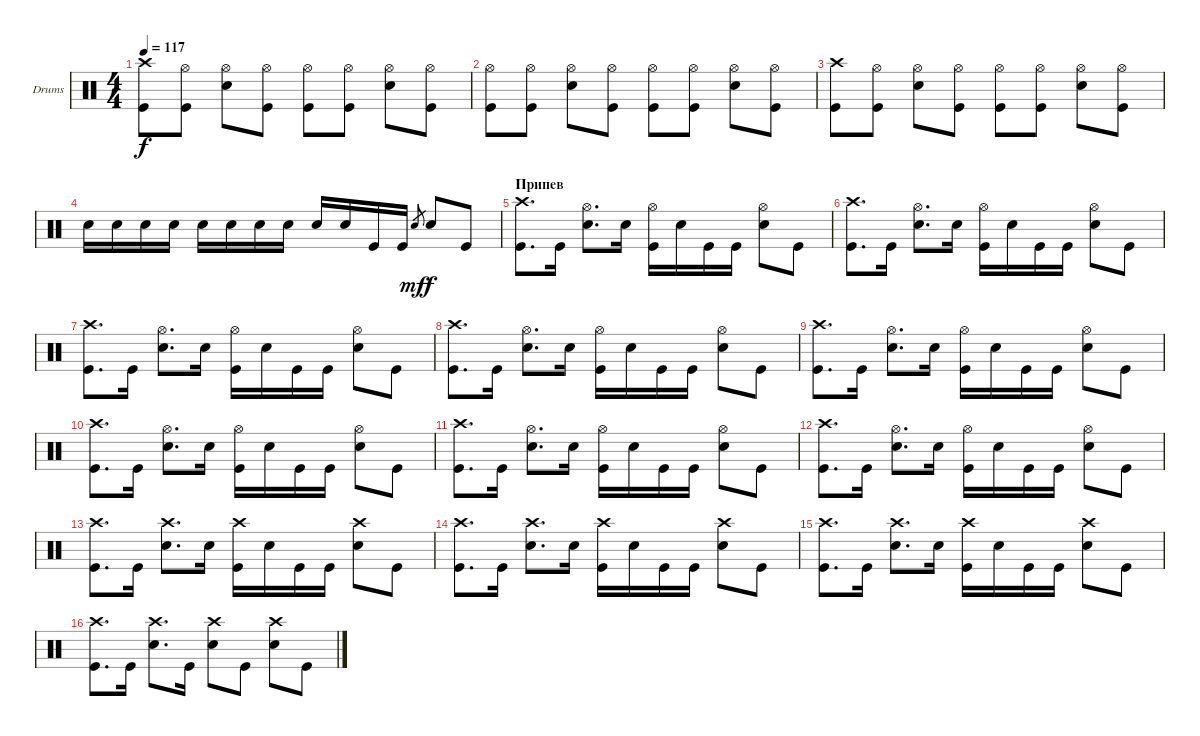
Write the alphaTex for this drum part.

\defaultSystemsLayout 4
\bracketExtendMode groupsimilarinstruments
\firstSystemTrackNameOrientation horizontal
\otherSystemsTrackNameOrientation horizontal
\track ("David E. Grohl" "Drums") {instrument percussion}
\staff {score}
\articulation defaults
\ts (4 4)
\tempo 117
\clef neutral
\scale
0.333333
\ks c
("Crash high (hit)" "Kick (hit)").8{dy f} ("Hi-Hat (open)" "Kick (hit)").8 ("Hi-Hat (open)" "Snare (hit) 2").8 ("Hi-Hat (open)" "Kick (hit)").8 ("Hi-Hat (open)" "Kick (hit)").8 ("Hi-Hat (open)" "Kick (hit)").8 ("Hi-Hat (open)" "Snare (hit) 2").8 ("Hi-Hat (open)" "Kick (hit)").8 |
\scale
0.333333 ("Hi-Hat (open)" "Kick (hit)").8 ("Hi-Hat (open)" "Kick (hit)").8 ("Hi-Hat (open)" "Snare (hit) 2").8 ("Hi-Hat (open)" "Kick (hit)").8 ("Hi-Hat (open)" "Kick (hit)").8 ("Hi-Hat (open)" "Kick (hit)").8 ("Hi-Hat (open)" "Snare (hit) 2").8 ("Hi-Hat (open)" "Kick (hit)").8 |
\scale
0.333333 ("Crash high (hit)" "Kick (hit)").8 ("Hi-Hat (open)" "Kick (hit)").8 ("Hi-Hat (open)" "Snare (hit) 2").8 ("Hi-Hat (open)" "Kick (hit)").8 ("Hi-Hat (open)" "Kick (hit)").8 ("Hi-Hat (open)" "Kick (hit)").8 ("Hi-Hat (open)" "Snare (hit) 2").8 ("Hi-Hat (open)" "Kick (hit)").8 |
\scale
0.333333 "Snare (hit) 2".16 "Snare (hit) 2".16 "Snare (hit) 2".16 "Snare (hit) 2".16 "Snare (hit) 2".16 "Snare (hit) 2".16 "Snare (hit) 2".16 "Snare (hit) 2".16 "Snare (hit) 2".16 "Snare (hit) 2".16 "Kick (hit)".16 "Kick (hit)".16 "Snare (hit) 2".8{gr dy mf} "Snare (hit) 2".8{dy f} "Kick (hit)".8 |
\section ("" "Припев")
\scale
0.333333 ("Crash high (hit)" "Kick (hit)").8{d} "Kick (hit)".16 ("Hi-Hat (open)" "Snare (hit) 2").8{d} "Snare (hit) 2".16 ("Hi-Hat (open)" "Kick (hit)").16 "Snare (hit) 2".16 "Kick (hit)".16 "Kick (hit)".16 ("Hi-Hat (open)" "Snare (hit) 2").8 "Kick (hit)".8 |
\scale
0.333333 ("Crash high (hit)" "Kick (hit)").8{d} "Kick (hit)".16 ("Hi-Hat (open)" "Snare (hit) 2").8{d} "Snare (hit) 2".16 ("Hi-Hat (open)" "Kick (hit)").16 "Snare (hit) 2".16 "Kick (hit)".16 "Kick (hit)".16 ("Hi-Hat (open)" "Snare (hit) 2").8 "Kick (hit)".8 |
\scale
0.333333 ("Crash high (hit)" "Kick (hit)").8{d} "Kick (hit)".16 ("Hi-Hat (open)" "Snare (hit) 2").8{d} "Snare (hit) 2".16 ("Hi-Hat (open)" "Kick (hit)").16 "Snare (hit) 2".16 "Kick (hit)".16 "Kick (hit)".16 ("Hi-Hat (open)" "Snare (hit) 2").8 "Kick (hit)".8 |
\scale
0.333333 ("Crash high (hit)" "Kick (hit)").8{d} "Kick (hit)".16 ("Hi-Hat (open)" "Snare (hit) 2").8{d} "Snare (hit) 2".16 ("Hi-Hat (open)" "Kick (hit)").16 "Snare (hit) 2".16 "Kick (hit)".16 "Kick (hit)".16 ("Hi-Hat (open)" "Snare (hit) 2").8 "Kick (hit)".8 |
\scale
0.333333 ("Crash high (hit)" "Kick (hit)").8{d} "Kick (hit)".16 ("Hi-Hat (open)" "Snare (hit) 2").8{d} "Snare (hit) 2".16 ("Hi-Hat (open)" "Kick (hit)").16 "Snare (hit) 2".16 "Kick (hit)".16 "Kick (hit)".16 ("Hi-Hat (open)" "Snare (hit) 2").8 "Kick (hit)".8 |
\scale
0.333333 ("Crash high (hit)" "Kick (hit)").8{d} "Kick (hit)".16 ("Hi-Hat (open)" "Snare (hit) 2").8{d} "Snare (hit) 2".16 ("Hi-Hat (open)" "Kick (hit)").16 "Snare (hit) 2".16 "Kick (hit)".16 "Kick (hit)".16 ("Hi-Hat (open)" "Snare (hit) 2").8 "Kick (hit)".8 |
\scale
0.333333 ("Crash high (hit)" "Kick (hit)").8{d} "Kick (hit)".16 ("Hi-Hat (open)" "Snare (hit) 2").8{d} "Snare (hit) 2".16 ("Hi-Hat (open)" "Kick (hit)").16 "Snare (hit) 2".16 "Kick (hit)".16 "Kick (hit)".16 ("Hi-Hat (open)" "Snare (hit) 2").8 "Kick (hit)".8 |
\scale
0.333333 ("Crash high (hit)" "Kick (hit)").8{d} "Kick (hit)".16 ("Hi-Hat (open)" "Snare (hit) 2").8{d} "Snare (hit) 2".16 ("Hi-Hat (open)" "Kick (hit)").16 "Snare (hit) 2".16 "Kick (hit)".16 "Kick (hit)".16 ("Hi-Hat (open)" "Snare (hit) 2").8 "Kick (hit)".8 |
\scale
0.333333 ("Crash high (hit)" "Kick (hit)").8{d} "Kick (hit)".16 ("Crash high (hit)" "Snare (hit) 2").8{d} "Snare (hit) 2".16 ("Crash high (hit)" "Kick (hit)").16 "Snare (hit) 2".16 "Kick (hit)".16 "Kick (hit)".16 ("Crash high (hit)" "Snare (hit) 2").8 "Kick (hit)".8 |
\scale
0.333333 ("Crash high (hit)" "Kick (hit)").8{d} "Kick (hit)".16 ("Crash high (hit)" "Snare (hit) 2").8{d} "Snare (hit) 2".16 ("Crash high (hit)" "Kick (hit)").16 "Snare (hit) 2".16 "Kick (hit)".16 "Kick (hit)".16 ("Crash high (hit)" "Snare (hit) 2").8 "Kick (hit)".8 |
\scale
0.333333 ("Crash high (hit)" "Kick (hit)").8{d} "Kick (hit)".16 ("Crash high (hit)" "Snare (hit) 2").8{d} "Snare (hit) 2".16 ("Crash high (hit)" "Kick (hit)").16 "Snare (hit) 2".16 "Kick (hit)".16 "Kick (hit)".16 ("Crash high (hit)" "Snare (hit) 2").8 "Kick (hit)".8 |
\scale
0.333333 ("Crash high (hit)" "Kick (hit)").8{d} "Kick (hit)".16 ("Crash high (hit)" "Snare (hit) 2").8{d} "Kick (hit)".16 ("Crash high (hit)" "Snare (hit) 2").8 "Kick (hit)".8 ("Crash high (hit)" "Snare (hit) 2").8 "Kick (hit)".8
